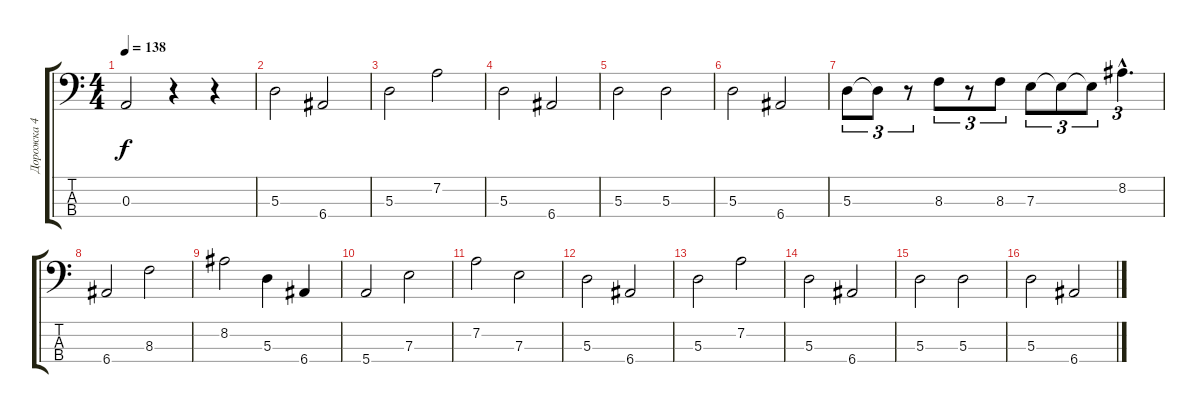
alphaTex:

\track ("Дорожка 4" "Дорожка 4") {instrument electricbassfinger}
\staff {score tabs}
\tuning (G2 D2 A1 E1) {hide}
\ts (4 4)
\tempo 138
\clef f4
\ks c
0.3.2{dy f} r.4 r.4 |
5.3.2 6.4.2 |
5.3.2 7.2.2 |
5.3.2 6.4.2 |
5.3.2 5.3.2 |
5.3.2 6.4.2 |
5.3.8{tu (3 2)} 5.3{t}.8{tu (3 2)} r.8{tu (3 2)} 8.3.8{tu (3 2)} r.8{tu (3 2)} 8.3.8{tu (3 2)} 7.3.8{tu (3 2)} 7.3{t}.8{tu (3 2)} 7.3{t}.8{tu (3 2)} 8.2{hac}.4{d tu (3 2)} |
6.4.2 8.3.2 |
8.2.2 5.3.4 6.4.4 |
5.4.2 7.3.2 |
7.2.2 7.3.2 |
5.3.2 6.4.2 |
5.3.2 7.2.2 |
5.3.2 6.4.2 |
5.3.2 5.3.2 |
5.3.2 6.4.2
